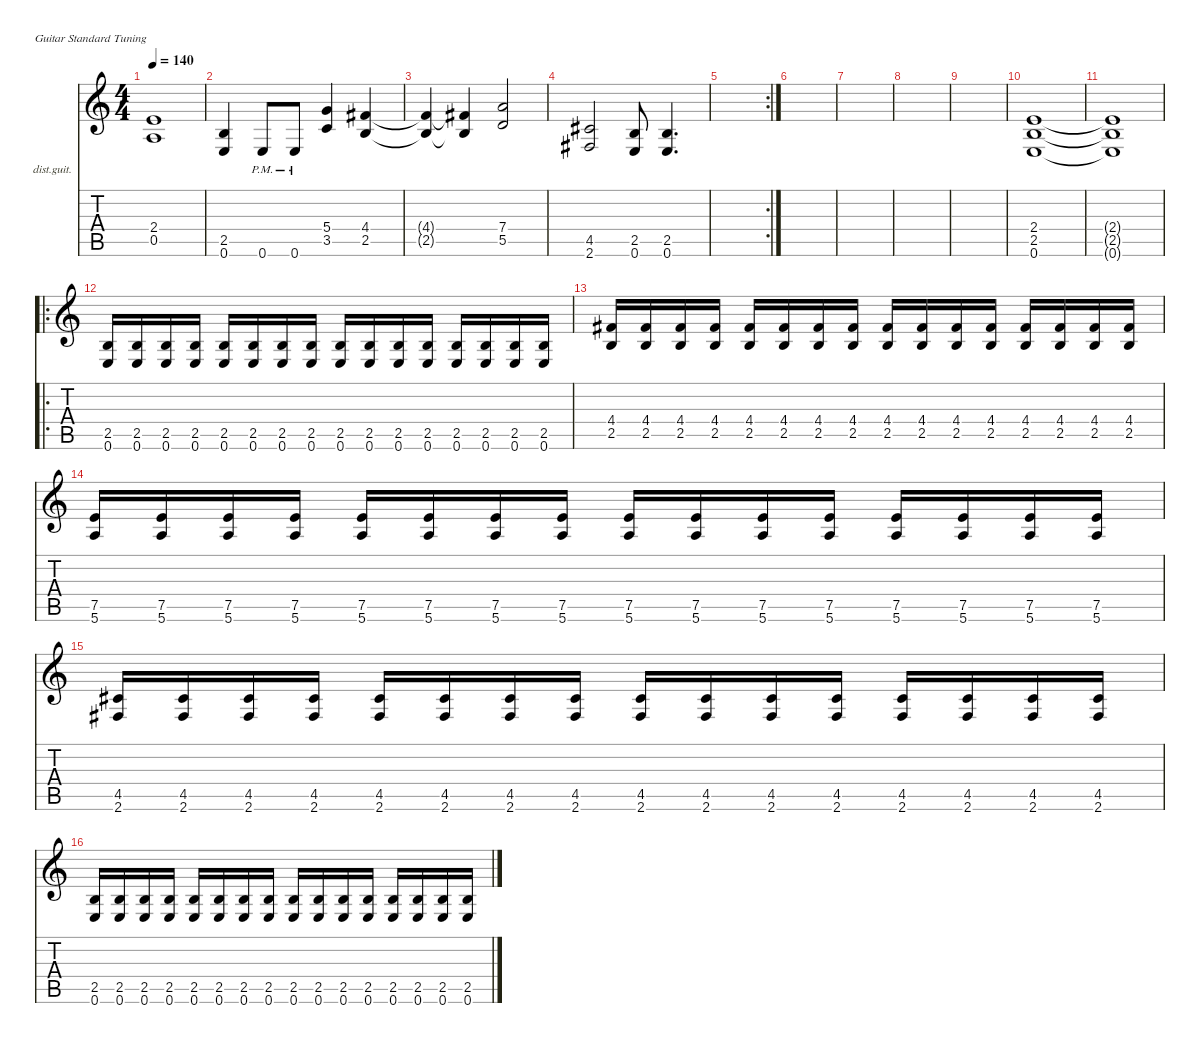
\defaultSystemsLayout 4
\hideDynamics
\bracketExtendMode nobrackets
\firstSystemTrackNameOrientation horizontal
\otherSystemsTrackNameOrientation horizontal
\track ("Rythm Guitar" "dist.guit.") {solo instrument distortionguitar}
\staff {score tabs}
\tuning (E4 B3 G3 D3 A2 E2)
\ts (4 4)
\tempo 140
\clef g2
\ks c
(0.5{t} 2.4{t}).1{dy mf} |
(0.6 2.5).4 0.6{pm}.8 0.6{pm}.8 (3.5 5.4).4 (2.5 4.4{acc #}).4 |
(2.5{t} 4.4{t acc #}).4 (2.5{t} 4.4{t acc #}).4 (5.5 7.4).2 |
(2.6{acc #} 4.5{acc #}).2 (0.6 2.5).8 (0.6 2.5).4{d} |
\rc 2
|
|
|
|
|
(2.5 2.4 0.6).1 |
(0.6{t} 2.5{t} 2.4{t}).1 |
\ro
(0.6 2.5).16 (0.6 2.5).16 (0.6 2.5).16 (0.6 2.5).16 (0.6 2.5).16 (0.6 2.5).16 (0.6 2.5).16 (0.6 2.5).16 (0.6 2.5).16 (0.6 2.5).16 (0.6 2.5).16 (0.6 2.5).16 (0.6 2.5).16 (0.6 2.5).16 (0.6 2.5).16 (0.6 2.5).16 |
(2.5 4.4{acc #}).16 (2.5 4.4{acc #}).16 (2.5 4.4{acc #}).16 (2.5 4.4{acc #}).16 (2.5 4.4{acc #}).16 (2.5 4.4{acc #}).16 (2.5 4.4{acc #}).16 (2.5 4.4{acc #}).16 (2.5 4.4{acc #}).16 (2.5 4.4{acc #}).16 (2.5 4.4{acc #}).16 (2.5 4.4{acc #}).16 (2.5 4.4{acc #}).16 (2.5 4.4{acc #}).16 (2.5 4.4{acc #}).16 (2.5 4.4{acc #}).16 |
(5.6 7.5).16 (5.6 7.5).16 (5.6 7.5).16 (5.6 7.5).16 (5.6 7.5).16 (5.6 7.5).16 (5.6 7.5).16 (5.6 7.5).16 (5.6 7.5).16 (5.6 7.5).16 (5.6 7.5).16 (5.6 7.5).16 (5.6 7.5).16 (5.6 7.5).16 (5.6 7.5).16 (5.6 7.5).16 |
(2.6{acc #} 4.5{acc #}).16 (4.5{acc #} 2.6{acc #}).16 (4.5{acc #} 2.6{acc #}).16 (4.5{acc #} 2.6{acc #}).16 (4.5{acc #} 2.6{acc #}).16 (4.5{acc #} 2.6{acc #}).16 (4.5{acc #} 2.6{acc #}).16 (4.5{acc #} 2.6{acc #}).16 (2.6{acc #} 4.5{acc #}).16 (4.5{acc #} 2.6{acc #}).16 (4.5{acc #} 2.6{acc #}).16 (4.5{acc #} 2.6{acc #}).16 (4.5{acc #} 2.6{acc #}).16 (4.5{acc #} 2.6{acc #}).16 (4.5{acc #} 2.6{acc #}).16 (4.5{acc #} 2.6{acc #}).16 |
(0.6 2.5).16 (0.6 2.5).16 (0.6 2.5).16 (0.6 2.5).16 (0.6 2.5).16 (0.6 2.5).16 (0.6 2.5).16 (0.6 2.5).16 (0.6 2.5).16 (0.6 2.5).16 (0.6 2.5).16 (0.6 2.5).16 (0.6 2.5).16 (0.6 2.5).16 (0.6 2.5).16 (0.6 2.5).16
